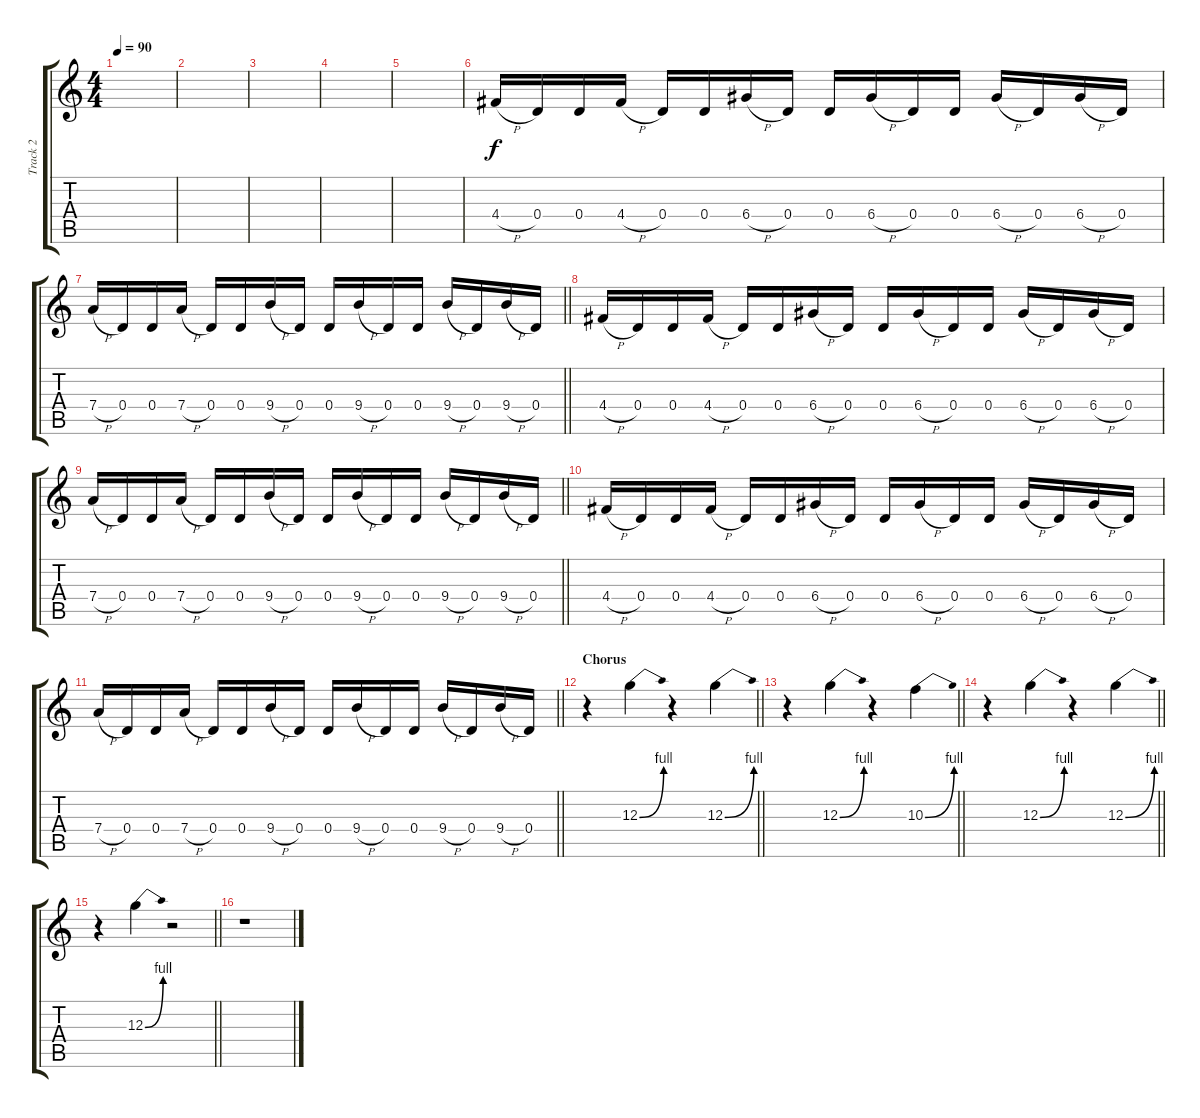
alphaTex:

\track ("Track 2" "Track 2") {instrument distortionguitar}
\staff {score tabs}
\tuning (E4 B3 G3 D3 A2 E2) {hide}
\ts (4 4)
\tempo 90
\clef g2
\ks c
|
|
|
|
|
4.4{h}.16 0.4.16 0.4.16 4.4{h}.16 0.4.16 0.4.16 6.4{h}.16 0.4.16 0.4.16 6.4{h}.16 0.4.16 0.4.16 6.4{h}.16 0.4.16 6.4{h}.16 0.4.16 |
\barLineRight lightlight
7.4{h}.16 0.4.16 0.4.16 7.4{h}.16 0.4.16 0.4.16 9.4{h}.16 0.4.16 0.4.16 9.4{h}.16 0.4.16 0.4.16 9.4{h}.16 0.4.16 9.4{h}.16 0.4.16 |
4.4{h}.16 0.4.16 0.4.16 4.4{h}.16 0.4.16 0.4.16 6.4{h}.16 0.4.16 0.4.16 6.4{h}.16 0.4.16 0.4.16 6.4{h}.16 0.4.16 6.4{h}.16 0.4.16 |
\barLineRight lightlight
7.4{h}.16 0.4.16 0.4.16 7.4{h}.16 0.4.16 0.4.16 9.4{h}.16 0.4.16 0.4.16 9.4{h}.16 0.4.16 0.4.16 9.4{h}.16 0.4.16 9.4{h}.16 0.4.16 |
4.4{h}.16 0.4.16 0.4.16 4.4{h}.16 0.4.16 0.4.16 6.4{h}.16 0.4.16 0.4.16 6.4{h}.16 0.4.16 0.4.16 6.4{h}.16 0.4.16 6.4{h}.16 0.4.16 |
\barLineRight lightlight
7.4{h}.16 0.4.16 0.4.16 7.4{h}.16 0.4.16 0.4.16 9.4{h}.16 0.4.16 0.4.16 9.4{h}.16 0.4.16 0.4.16 9.4{h}.16 0.4.16 9.4{h}.16 0.4.16 |
\section ("" "Chorus")
\barLineRight lightlight
r.4 12.3{be (bend 0 0 60 4)}.4 r.4 12.3{be (bend 0 0 60 4)}.4 |
\barLineRight lightlight
r.4 12.3{be (bend 0 0 60 4)}.4 r.4 10.3{be (bend 0 0 60 4)}.4 |
\barLineRight lightlight
r.4 12.3{be (bend 0 0 60 4)}.4 r.4 12.3{be (bend 0 0 60 4)}.4 |
\barLineRight lightlight
r.4 12.3{be (bend 0 0 60 4)}.4 r.2 |
r.1
